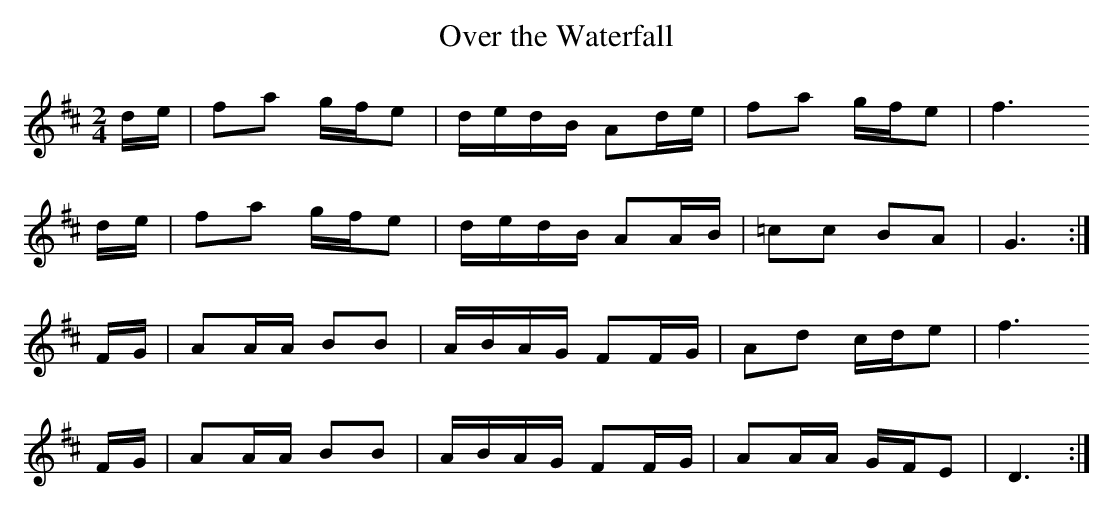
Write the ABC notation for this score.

X:1
T:Over the Waterfall
M:2/4
L:1/16
K:D
de | f2a2 gfe2 | dedB A2de | f2a2  gfe2 | f6
de | f2a2 gfe2 | dedB A2AB | =c2c2 B2A2 | G6 :|
FG | A2AA B2B2 | ABAG F2FG | A2d2  cde2 | f6
FG | A2AA B2B2 | ABAG F2FG | A2AA  GFE2 | D6 :|
